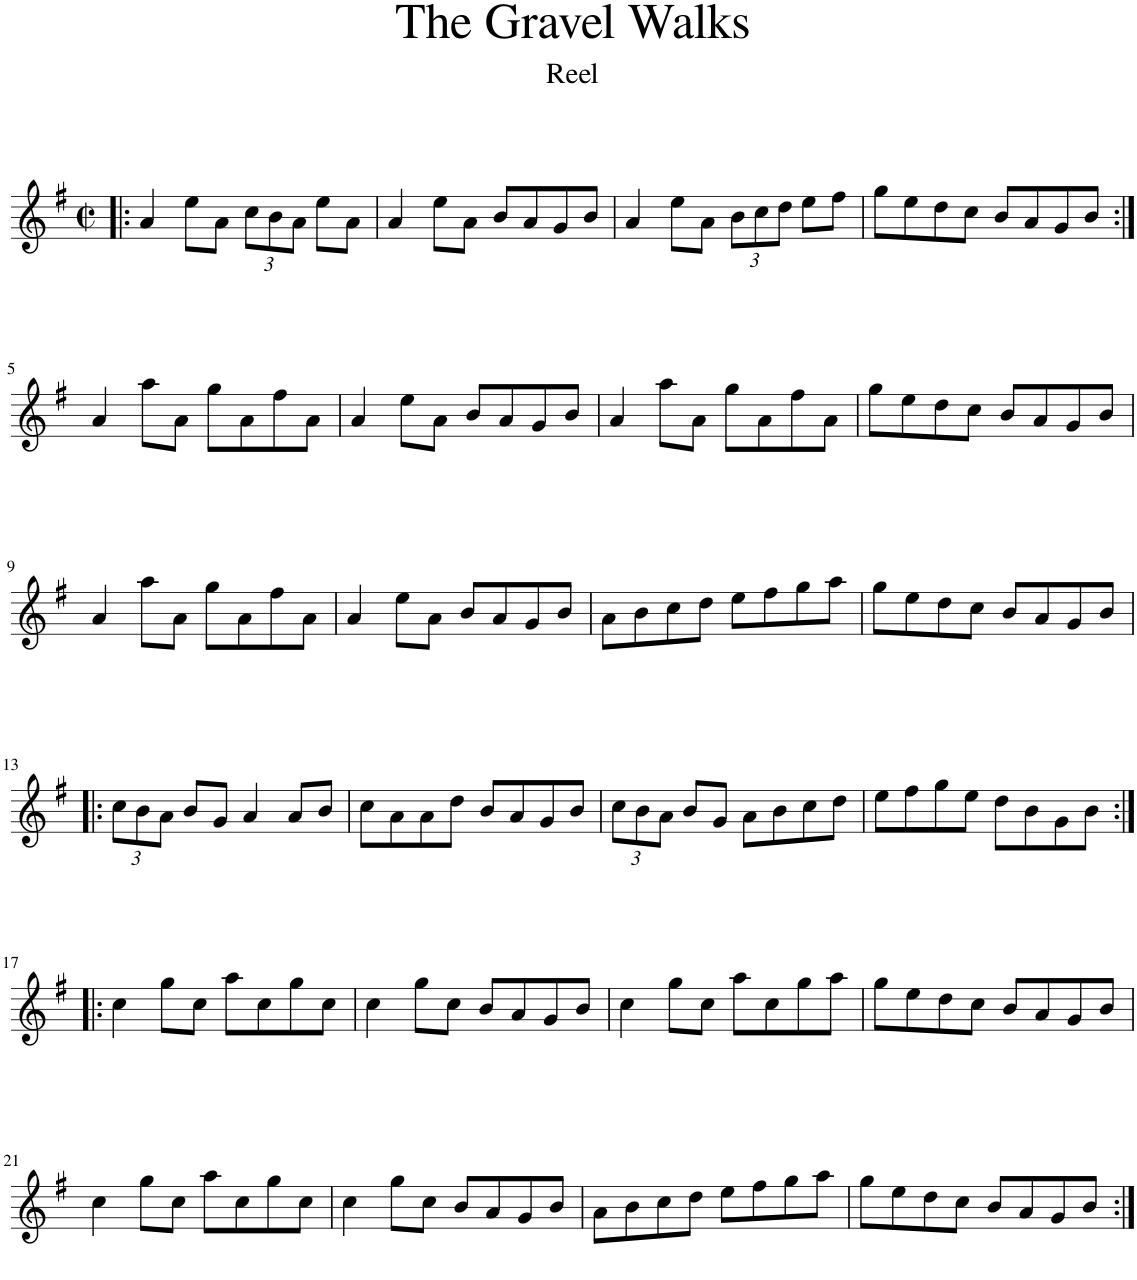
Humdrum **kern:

**kern
*part1
*staff1
*I"Piano
*I'Pno
*clefG2
*k[f#]
*M2/2
*met(c|)
=1!|:
4a/
8ee\L
8a\J
*Xbrackettup
12cc\L
12b\
12a\J
8ee\L
8a\J
=2
4a/
8ee\L
8a\J
8b/L
8a/
8g/
8b/J
=3
4a/
8ee\L
8a\J
12b\L
12cc\
12dd\J
8ee\L
8ff#\J
=4
8gg\L
8ee\
8dd\
8cc\J
8b/L
8a/
8g/
8b/J
!!LO:LB:g=z
=5:|!
4a/
8aa\L
8a\J
8gg\L
8a\
8ff#\
8a\J
=6
4a/
8ee\L
8a\J
8b/L
8a/
8g/
8b/J
=7
4a/
8aa\L
8a\J
8gg\L
8a\
8ff#\
8a\J
=8
8gg\L
8ee\
8dd\
8cc\J
8b/L
8a/
8g/
8b/J
!!LO:LB:g=z
=9
4a/
8aa\L
8a\J
8gg\L
8a\
8ff#\
8a\J
=10
4a/
8ee\L
8a\J
8b/L
8a/
8g/
8b/J
=11
8a\L
8b\
8cc\
8dd\J
8ee\L
8ff#\
8gg\
8aa\J
=12
8gg\L
8ee\
8dd\
8cc\J
8b/L
8a/
8g/
8b/J
!!LO:LB:g=z
=13!|:
12cc\L
12b\
12a\J
8b/L
8g/J
4a/
8a/L
8b/J
=14
8cc\L
8a\
8a\
8dd\J
8b/L
8a/
8g/
8b/J
=15
12cc\L
12b\
12a\J
8b/L
8g/J
8a\L
8b\
8cc\
8dd\J
=16
8ee\L
8ff#\
8gg\
8ee\J
8dd\L
8b\
8g\
8b\J
!!LO:LB:g=z
=17:|!|:
4cc\
8gg\L
8cc\J
8aa\L
8cc\
8gg\
8cc\J
=18
4cc\
8gg\L
8cc\J
8b/L
8a/
8g/
8b/J
=19
4cc\
8gg\L
8cc\J
8aa\L
8cc\
8gg\
8aa\J
=20
8gg\L
8ee\
8dd\
8cc\J
8b/L
8a/
8g/
8b/J
!!LO:LB:g=z
=21
4cc\
8gg\L
8cc\J
8aa\L
8cc\
8gg\
8cc\J
=22
4cc\
8gg\L
8cc\J
8b/L
8a/
8g/
8b/J
=23
8a\L
8b\
8cc\
8dd\J
8ee\L
8ff#\
8gg\
8aa\J
=24
8gg\L
8ee\
8dd\
8cc\J
8b/L
8a/
8g/
8b/J
=:|!
*-
